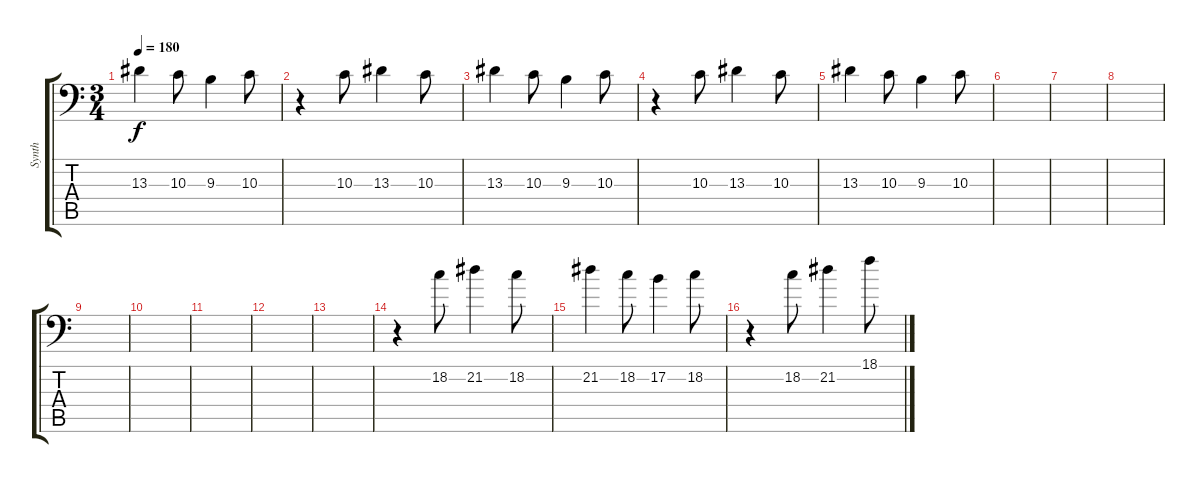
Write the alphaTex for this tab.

\track ("Synth" "Synth") {instrument synthbrass1}
\staff {score tabs}
\tuning (B3 Gb3 D3 A2 E2 A1) {hide}
\ts (3 4)
\tempo 180
\clef f4
\ks c
13.3.4{dy f} 10.3.8 9.3.4 10.3.8 |
r.4 10.3.8 13.3.4 10.3.8 |
13.3.4 10.3.8 9.3.4 10.3.8 |
r.4 10.3.8 13.3.4 10.3.8 |
13.3.4 10.3.8 9.3.4 10.3.8 |
|
|
|
|
|
|
|
|
r.4{volume 16 instrument lead1square} 18.2.8 21.2.4 18.2.8 |
21.2.4 18.2.8 17.2.4 18.2.8 |
r.4 18.2.8 21.2.4 18.1.8
